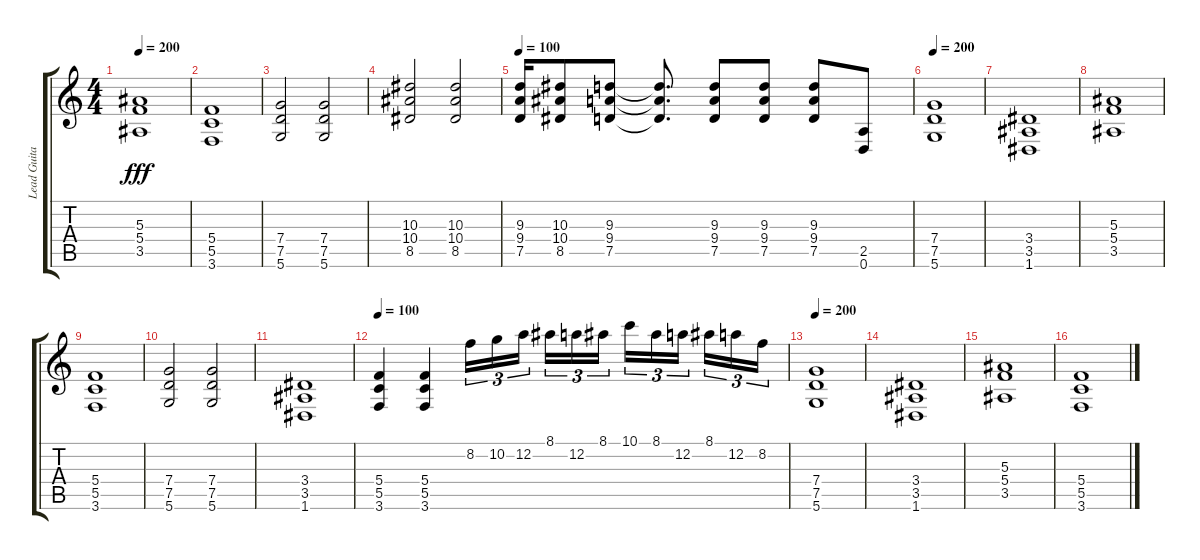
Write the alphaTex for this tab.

\track ("Lead Guitar" "Lead Guita") {instrument distortionguitar}
\staff {score tabs}
\tuning (D4 A3 F3 C3 G2 D2) {hide}
\ts (4 4)
\tempo 200
\clef g2
\ks c
(5.3 5.4 3.5).1{dy fff} |
(5.4 5.5 3.6).1 |
(7.4 7.5 5.6).2 (7.4 7.5 5.6).2 |
(10.3 10.4 8.5).2 (10.3 10.4 8.5).2 |
\tempo 100
(9.3 9.4 7.5).16 (10.3 10.4 8.5).8 (9.3 9.4 7.5).8 (9.3{t} 9.4{t} 7.5{t}).8{d} (9.3 9.4 7.5).8 (9.3 9.4 7.5).8 (9.3 9.4 7.5).8 (2.5 0.6).8 |
\tempo 200
(7.4 7.5 5.6).1 |
(3.4 3.5 1.6).1 |
(5.3 5.4 3.5).1 |
(5.4 5.5 3.6).1 |
(7.4 7.5 5.6).2 (7.4 7.5 5.6).2 |
(3.4 3.5 1.6).1 |
\tempo 100
(5.4 5.5 3.6).4 (5.4 5.5 3.6).4 8.2.16{tu (3 2)} 10.2.16{tu (3 2)} 12.2.16{tu (3 2) beam splitsecondary} 8.1.16{tu (3 2)} 12.2.16{tu (3 2)} 8.1.16{tu (3 2)} 10.1.16{tu (3 2)} 8.1.16{tu (3 2)} 12.2.16{tu (3 2) beam splitsecondary} 8.1.16{tu (3 2)} 12.2.16{tu (3 2)} 8.2.16{tu (3 2)} |
\tempo 200
(7.4 7.5 5.6).1 |
(3.4 3.5 1.6).1 |
(5.3 5.4 3.5).1 |
(5.4 5.5 3.6).1
